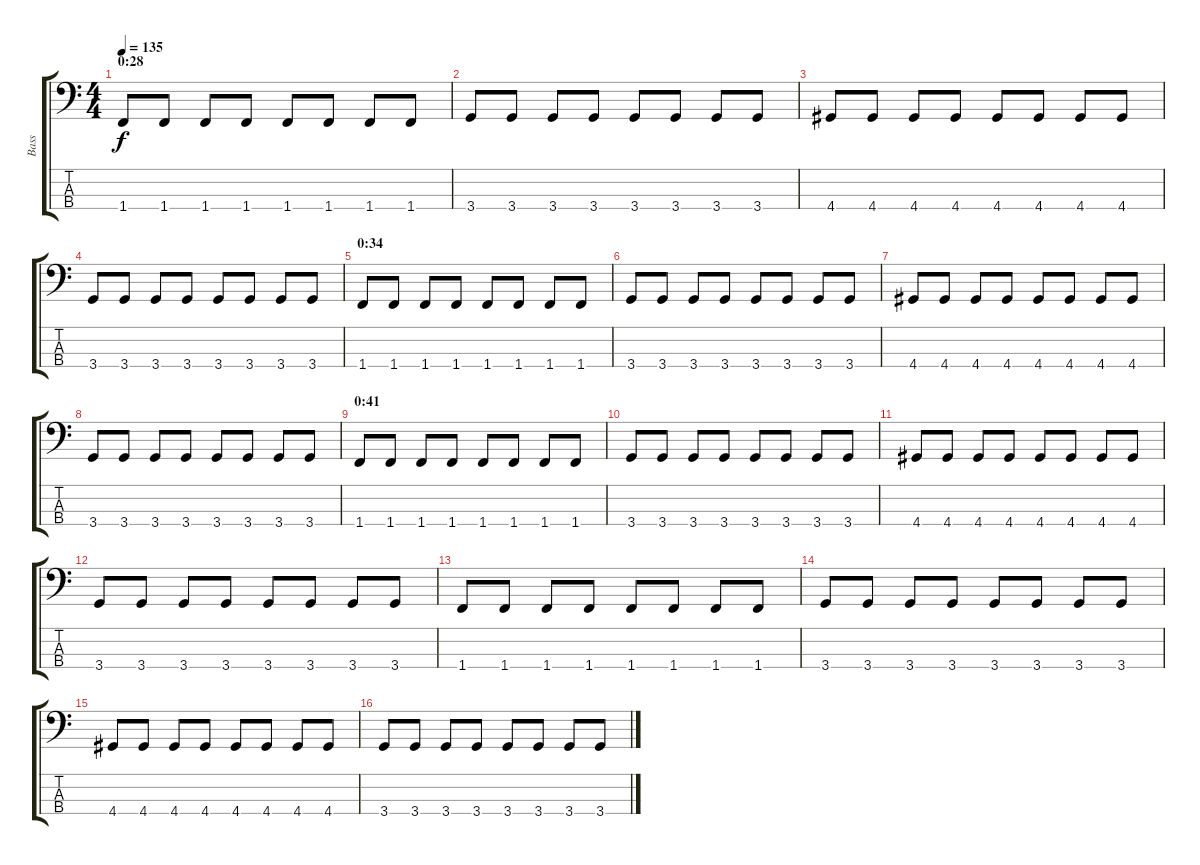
\track ("Bass" "Bass") {instrument electricbasspick}
\staff {score tabs}
\tuning (G2 D2 A1 E1) {hide}
\ts (4 4)
\section ("" "0:28")
\tempo 135
\clef f4
\ks c
1.4.8{dy f} 1.4.8 1.4.8 1.4.8 1.4.8 1.4.8 1.4.8 1.4.8 |
3.4.8 3.4.8 3.4.8 3.4.8 3.4.8 3.4.8 3.4.8 3.4.8 |
4.4.8 4.4.8 4.4.8 4.4.8 4.4.8 4.4.8 4.4.8 4.4.8 |
3.4.8 3.4.8 3.4.8 3.4.8 3.4.8 3.4.8 3.4.8 3.4.8 |
\section ("" "0:34")
1.4.8 1.4.8 1.4.8 1.4.8 1.4.8 1.4.8 1.4.8 1.4.8 |
3.4.8 3.4.8 3.4.8 3.4.8 3.4.8 3.4.8 3.4.8 3.4.8 |
4.4.8 4.4.8 4.4.8 4.4.8 4.4.8 4.4.8 4.4.8 4.4.8 |
3.4.8 3.4.8 3.4.8 3.4.8 3.4.8 3.4.8 3.4.8 3.4.8 |
\section ("" "0:41")
1.4.8 1.4.8 1.4.8 1.4.8 1.4.8 1.4.8 1.4.8 1.4.8 |
3.4.8 3.4.8 3.4.8 3.4.8 3.4.8 3.4.8 3.4.8 3.4.8 |
4.4.8 4.4.8 4.4.8 4.4.8 4.4.8 4.4.8 4.4.8 4.4.8 |
3.4.8 3.4.8 3.4.8 3.4.8 3.4.8 3.4.8 3.4.8 3.4.8 |
1.4.8 1.4.8 1.4.8 1.4.8 1.4.8 1.4.8 1.4.8 1.4.8 |
3.4.8 3.4.8 3.4.8 3.4.8 3.4.8 3.4.8 3.4.8 3.4.8 |
4.4.8 4.4.8 4.4.8 4.4.8 4.4.8 4.4.8 4.4.8 4.4.8 |
3.4.8 3.4.8 3.4.8 3.4.8 3.4.8 3.4.8 3.4.8 3.4.8
